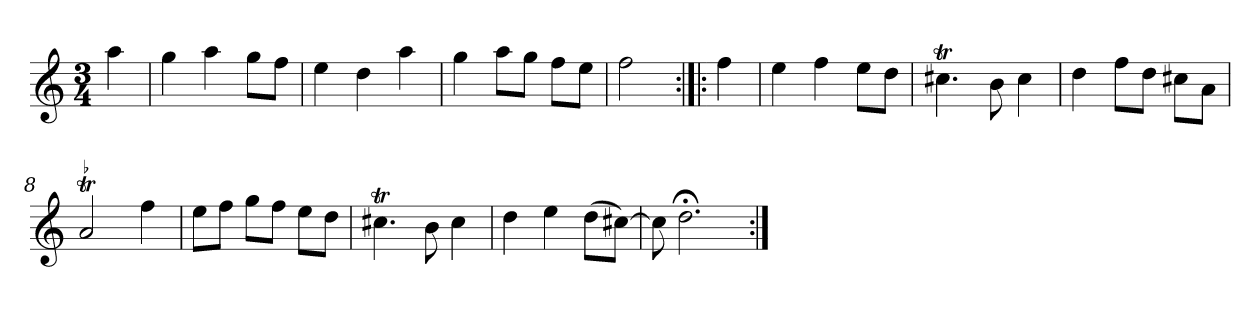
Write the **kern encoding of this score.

**kern
*part1
*staff1
*clefG2
*k[]
*D:dor
*M3/4
*MM120
=
4aa
=1
4gg
4aa
8gg\L
8ff\J
=2
4ee
4dd
4aa
=3
4gg
8aa\L
8gg\J
8ff\L
8ee\J
=4
2ff
=:|!|:
4ff
=5
4ee
4ff
8ee\L
8dd\J
=6
4.cc#Xt
8b
4cc#
=7
4dd
8ff\L
8dd\J
8cc#X\L
8a\J
=8
!LO:TR:acc=-
2at
4ff
=9
8ee\L
8ff\J
8gg\L
8ff\J
8ee\L
8dd\J
=10
4.cc#Xt
8b
4cc#
=11
4dd
4ee
(8dd\L
[8cc#X\J)
=12
8cc#]
2.dd;<
=:|!
*-
